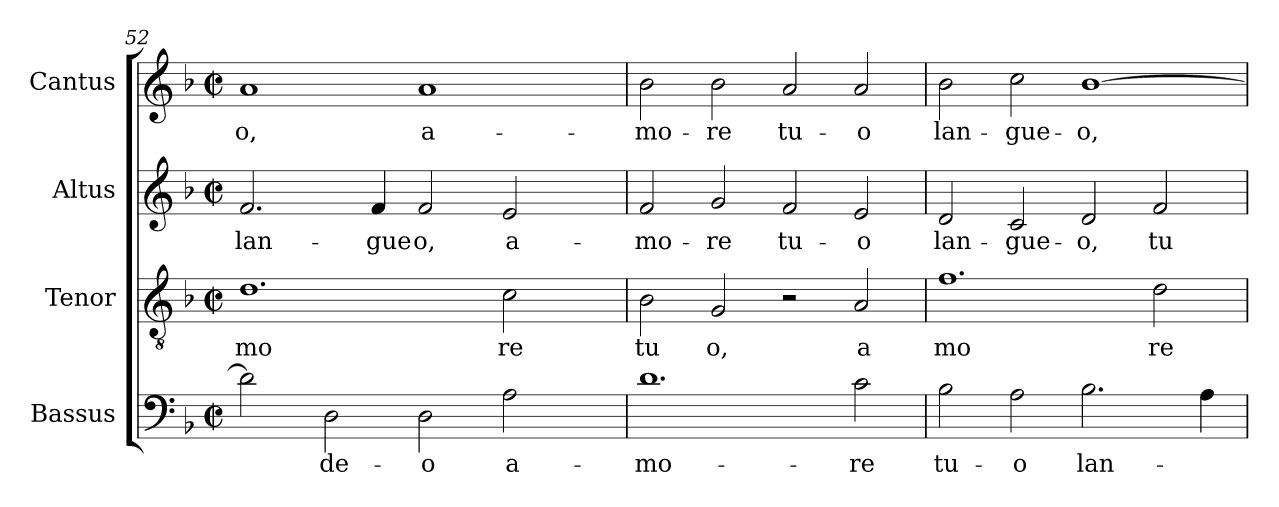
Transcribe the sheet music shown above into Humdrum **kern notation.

**kern	**text	**kern	**text	**kern	**text	**kern	**text
*part4	*part4	*part3	*part3	*part2	*part2	*part1	*part1
*staff4	*staff4	*staff3	*staff3	*staff2	*staff2	*staff1	*staff1
*I"Bassus	*	*I"Tenor	*	*I"Altus	*	*I"Cantus	*
!!LO:LB:g=z
*clefF4	*	*clefGv2	*	*clefG2	*	*clefG2	*
*k[b-]	*	*k[b-]	*	*k[b-]	*	*k[b-]	*
*F:	*	*F:	*	*F:	*	*F:	*
*M2/2	*	*M2/2	*	*M2/2	*	*M2/2	*
*met(c|)	*	*met(c|)	*	*met(c|)	*	*met(c|)	*
=52	=52	=52	=52	=52	=52	=52	=52
!	!	!	!LO:LY:b:cj	!	!LO:LY:b:cj	!	!LO:LY:b:cj
*^	*	*	*	*	*	*	*
2d\]	32.ryy	.	1.d	mo	2.f/	lan-	1a	o,
.	1ryy	.	.	.	.	.	.	.
!	!	!LO:LY:b:cj	!	!	!	!	!	!
2D\	.	de-	.	.	.	.	.	.
!	!	!	!	!	!	!LO:LY:b:cj	!	!
.	.	.	.	.	4f/	-gue	.	.
!	!	!LO:LY:b:cj	!	!	!	!LO:LY:b:cj	!	!LO:LY:b:cj
2D\	.	-o	.	.	2f/	o,	1a	a-
.	2ryy	.	.	.	.	.	.	.
!	!	!LO:LY:b:cj	!	!LO:LY:b:cj	!	!LO:LY:b:cj	!	!
2A\	.	a-	2c\	re	2e/	a-	.	.
.	4ryy	.	.	.	.	.	.	.
.	8ryy	.	.	.	.	.	.	.
.	16ryy	.	.	.	.	.	.	.
.	64ryy	.	.	.	.	.	.	.
=53	=53	=53	=53	=53	=53	=53	=53	=53
!	!	!LO:LY:b:cj	!	!LO:LY:b:cj	!	!LO:LY:b:cj	!	!LO:LY:b:cj
*v	*v	*	*	*	*	*	*	*
1.d	-mo-	2B-\	tu	2f/	-mo-	2b-\	-mo-
!	!	!	!LO:LY:b:cj	!	!LO:LY:b:cj	!	!LO:LY:b:cj
.	.	2G/	o,	2g/	-re	2b-\	-re
!	!	!	!	!	!LO:LY:b:cj	!	!LO:LY:b:cj
.	.	2r	.	2f/	tu-	2a/	tu-
!	!LO:LY:b:cj	!	!LO:LY:b:cj	!	!LO:LY:b:cj	!	!LO:LY:b:cj
2c\	-re	2A/	a	2e/	-o	2a/	-o
=54	=54	=54	=54	=54	=54	=54	=54
!	!LO:LY:b:cj	!	!LO:LY:b:cj	!	!LO:LY:b:cj	!	!LO:LY:b:cj
2B-\	tu-	1.f	mo	2d/	lan-	2b-\	lan-
!	!LO:LY:b:cj	!	!	!	!LO:LY:b:cj	!	!LO:LY:b:cj
2A\	-o	.	.	2c/	-gue-	2cc\	-gue-
!	!LO:LY:b	!	!	!	!LO:LY:b:cj	!	!LO:LY:b:cj
2.B-\	lan-	.	.	2d/	-o,	[>1b-	-o,
!	!	!	!LO:LY:b:cj	!	!LO:LY:b:cj	!	!
.	.	2d\	re	2f/	tu-	.	.
4A\	.	.	.	.	.	.	.
=	=	=	=	=	=	=	=
*-	*-	*-	*-	*-	*-	*-	*-
